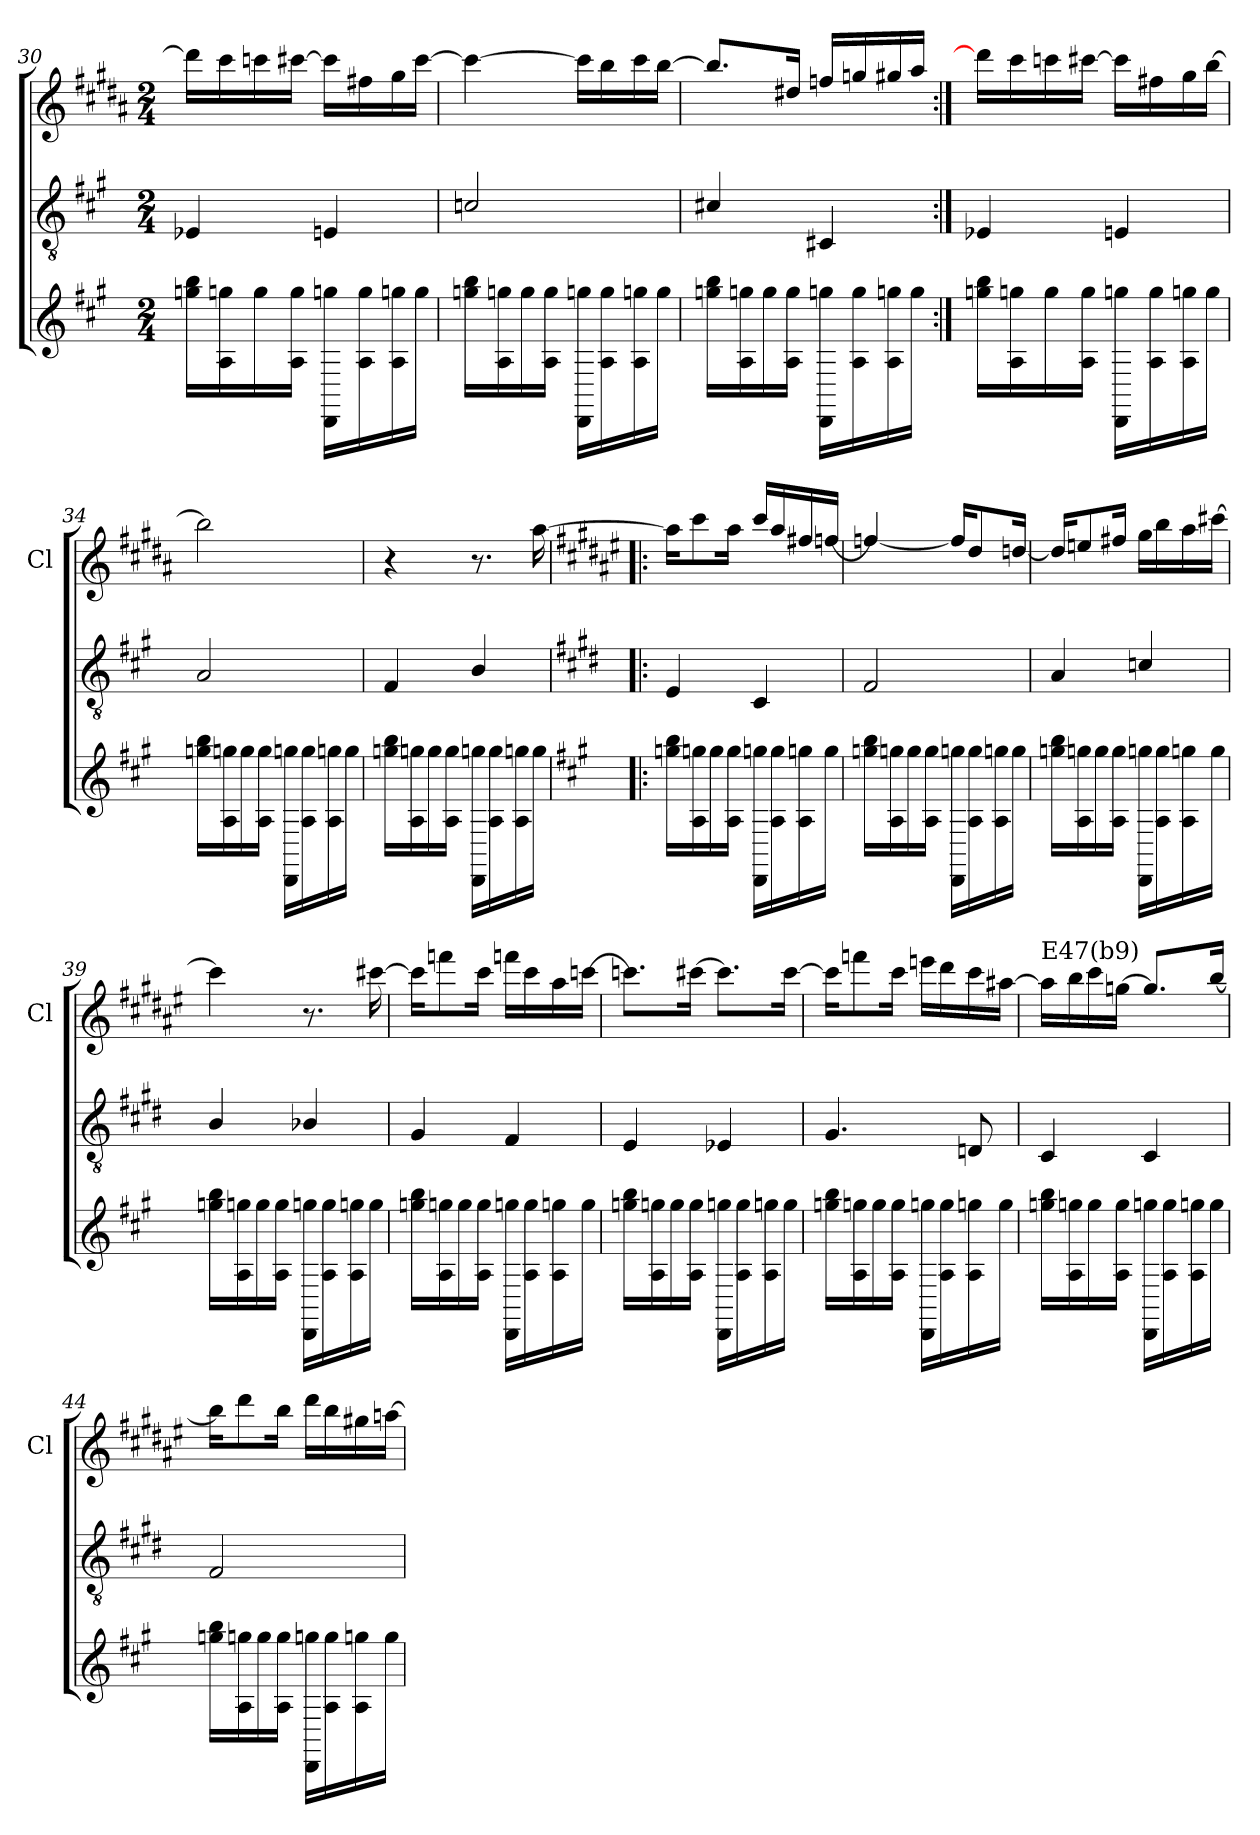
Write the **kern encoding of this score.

**kern	**kern	**kern
*part3	*part2	*part1
*staff3	*staff2	*staff1
*	*	*I'Cl
*clefG2	*clefGv2	*clefG2
*ITrd-7c-12	*	*ITrd1c2
*k[f#c#g#]	*k[f#c#g#]	*k[f#c#g#]
*A:	*A:	*A:
*M2/4	*M2/4	*M2/4
=30	=30	=30
16gggn\ 16bbb\LL	4E-X/	16ccc#\LL]
16a\ 16gggn\	.	16bb\
16ggg\	.	16bb-X\
16a\ 16ggg\JJ	.	[16bbn\JJ
16D\ 16gggn\LL	4En/	16bb\LL]
16a\ 16ggg\	.	16een\
16a\ 16gggn\	.	16ff#\
16ggg\JJ	.	[16bb\JJ
=31	=31	=31
16gggn\ 16bbb\LL	2cn/	4bb\_
16a\ 16gggn\	.	.
16ggg\	.	.
16a\ 16ggg\JJ	.	.
16D\ 16gggn\LL	.	16bb\LL]
16a\ 16ggg\	.	16aa\
16a\ 16gggn\	.	16bb\
16ggg\JJ	.	[16aa\JJ
=32	=32	=32
16gggn\ 16bbb\LL	4c#X/	8.aa/L]
16a\ 16gggn\	.	.
16ggg\	.	.
16a\ 16ggg\JJ	.	16cc#X/Jk
16D\ 16gggn\LL	4C#X/	16ee-X/LL
16a\ 16ggg\	.	16ffn/
16a\ 16gggn\	.	16ff#X/
16ggg\JJ	.	16gg#/JJ
!!LO:LB:g=z
=33:|!	=33:|!	=33:|!
16gggn\ 16bbb\LL	4E-X/	16ccc#\LL]
16a\ 16gggn\	.	16bb\
16ggg\	.	16bb-X\
16a\ 16ggg\JJ	.	[16bbn\JJ
16D\ 16gggn\LL	4En/	16bb\LL]
16a\ 16ggg\	.	16een\
16a\ 16gggn\	.	16ff#\
16ggg\JJ	.	[16aa\JJ
=34	=34	=34
16gggn\ 16bbb\LL	2A/	2aa\]
16a\ 16gggn\	.	.
16ggg\	.	.
16a\ 16ggg\JJ	.	.
16D\ 16gggn\LL	.	.
16a\ 16ggg\	.	.
16a\ 16gggn\	.	.
16ggg\JJ	.	.
=35	=35	=35
16gggn\ 16bbb\LL	4F#/	4r
16a\ 16gggn\	.	.
16ggg\	.	.
16a\ 16ggg\JJ	.	.
16D\ 16gggn\LL	4B/	8.r
16a\ 16ggg\	.	.
16a\ 16gggn\	.	.
16ggg\JJ	.	[16gg#\
=36!|:	=36!|:	=36!|:
*	*k[f#c#g#d#]	*k[f#c#g#d#]
*	*E:	*E:
16gggn\ 16bbb\LL	4E/	16gg#\KL]
16a\ 16gggn\	.	8bb\
16ggg\	.	.
16a\ 16ggg\JJ	.	16gg#\Jk
16D\ 16gggn\LL	4C#/	16bb/LL
16a\ 16ggg\	.	16gg#/
16a\ 16gggn\	.	16een/
16ggg\JJ	.	[16ee-X/JJ
=37	=37	=37
16gggn\ 16bbb\LL	2F#/	4ee-X/_
16a\ 16gggn\	.	.
16ggg\	.	.
16a\ 16ggg\JJ	.	.
16D\ 16gggn\LL	.	16ee-/KL]
16a\ 16ggg\	.	8cc#/
16a\ 16gggn\	.	.
16ggg\JJ	.	[16ccn/Jk
!!LO:LB:g=z
=38	=38	=38
16gggn\ 16bbb\LL	4A/	16ccn/KL]
16a\ 16gggn\	.	8ddn/
16ggg\	.	.
16a\ 16ggg\JJ	.	16een/Jk
16D\ 16gggn\LL	4cn/	16ff#\LL
16a\ 16ggg\	.	16aa\
16a\ 16gggn\	.	16gg#\
16ggg\JJ	.	[16bbn\JJ
=39	=39	=39
16gggn\ 16bbb\LL	4B/	4bb\]
16a\ 16gggn\	.	.
16ggg\	.	.
16a\ 16ggg\JJ	.	.
16D\ 16gggn\LL	4B-X/	8.r
16a\ 16ggg\	.	.
16a\ 16gggn\	.	.
16ggg\JJ	.	[16bbn\
=40	=40	=40
16gggn\ 16bbb\LL	4G#/	16bb\KL]
16a\ 16gggn\	.	8eee-X\
16ggg\	.	.
16a\ 16ggg\JJ	.	16bb\Jk
16D\ 16gggn\LL	4F#/	16eee-X\LL
16a\ 16ggg\	.	16bb\
16a\ 16gggn\	.	16gg#\
16ggg\JJ	.	[16bb-X\JJ
=41	=41	=41
16gggn\ 16bbb\LL	4E/	8.bb-X\L]
16a\ 16gggn\	.	.
16ggg\	.	.
16a\ 16ggg\JJ	.	[16bbn\Jk
16D\ 16gggn\LL	4E-X/	8.bbn\L]
16a\ 16ggg\	.	.
16a\ 16gggn\	.	.
16ggg\JJ	.	[16bb\Jk
!!LO:PB:g=z
=42	=42	=42
16gggn\ 16bbb\LL	4.G#/	16bb\KL]
16a\ 16gggn\	.	8eee-X\
16ggg\	.	.
16a\ 16ggg\JJ	.	16bb\Jk
16D\ 16gggn\LL	.	16dddn\LL
16a\ 16ggg\	.	16ccc#\
16a\ 16gggn\	8Dn/	16bb\
16ggg\JJ	.	[16gg#X\JJ
=43	=43	=43
!	!	!LO:TX:a:t=E47(b9)
16gggn\ 16bbb\LL	4C#/	16gg#\LL]
16a\ 16gggn\	.	16aa\
16ggg\	.	16bb\
16a\ 16ggg\JJ	.	[16ffn\JJ
16D\ 16gggn\LL	4C#/	8.ffn/L]
16a\ 16ggg\	.	.
16a\ 16gggn\	.	.
16ggg\JJ	.	[16aa/Jk
=44	=44	=44
16gggn\ 16bbb\LL	2F#/	16aa\KL]
16a\ 16gggn\	.	8ccc#\
16ggg\	.	.
16a\ 16ggg\JJ	.	16aa\Jk
16D\ 16gggn\LL	.	16ccc#\LL
16a\ 16ggg\	.	16aa\
16a\ 16gggn\	.	16ff#X\
16ggg\JJ	.	[16ggn\JJ
=	=	=
*-	*-	*-
